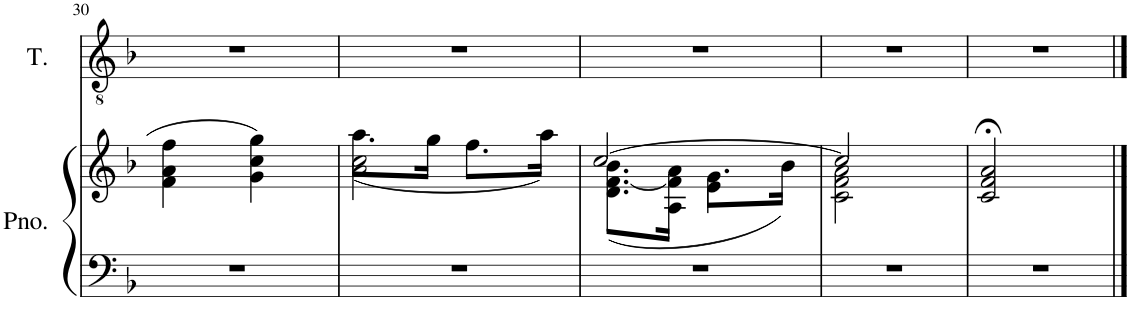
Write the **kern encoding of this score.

**kern	**kern	**kern
*part2	*part2	*part1
*staff3	*staff2	*staff1
*I"Piano	*	*I"Tenor
*I'Pno.	*	*I'T.
!!LO:PB:g=z
*clefF4	*clefG2	*clefGv2
*k[b-]	*k[b-]	*k[b-]
*M2/4	*M2/4	*M2/4
=30	=30	=30
2r	4f\ 4a\ 4ff\	2r
.	4g\ 4cc\ 4gg\	.
=31	=31	=31
*	*^	*
2r	2a\ 2cc\	(8.aa\L	2r
.	.	16gg\Jk	.
.	.	8.ff\L	.
.	.	16aa\Jk)	.
=32	=32	=32	=32
*	*	*^	*
2r	[2cc/	(8.d\ [8.f\ 8.b-\L	4ryy	2r
.	.	16A\ 16f\] 16a\Jk	.	.
.	.	8.g\L	4e\	.
.	.	16b-\Jk)	.	.
*	*	*v	*v	*
=33	=33	=33	=33
2r	2cc/]	2c\ 2f\ 2a\	2r
*	*v	*v	*
=34	=34	=34
2r	2c/;< 2f/;< 2a/;<	2r
==	==	==
*-	*-	*-
